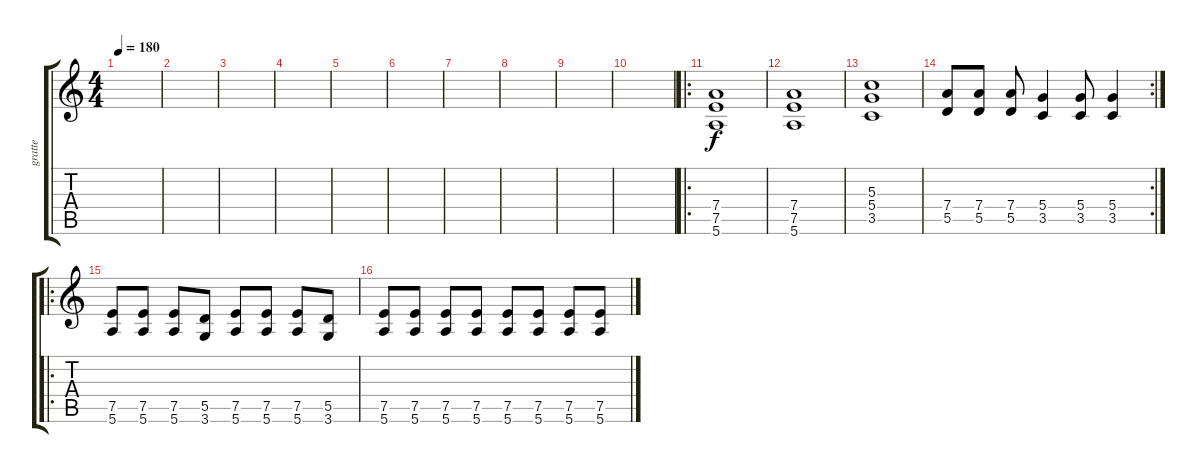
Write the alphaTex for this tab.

\track ("gratte" "gratte") {instrument distortionguitar}
\staff {score tabs}
\tuning (E4 B3 G3 D3 A2 E2) {hide}
\ts (4 4)
\tempo 180
\clef g2
\ks c
|
|
|
|
|
|
|
|
|
|
\ro
(7.4 7.5 5.6).1 |
(7.4 7.5 5.6).1 |
(5.3 5.4 3.5).1 |
\rc 2
(7.4 5.5).8 (7.4 5.5).8 (7.4 5.5).8 (5.4 3.5).4 (5.4 3.5).8 (5.4 3.5).4 |
\ro
(7.5 5.6).8 (7.5 5.6).8 (7.5 5.6).8 (5.5 3.6).8 (7.5 5.6).8 (7.5 5.6).8 (7.5 5.6).8 (5.5 3.6).8 |
(7.5 5.6).8 (7.5 5.6).8 (7.5 5.6).8 (7.5 5.6).8 (7.5 5.6).8 (7.5 5.6).8 (7.5 5.6).8 (7.5 5.6).8
